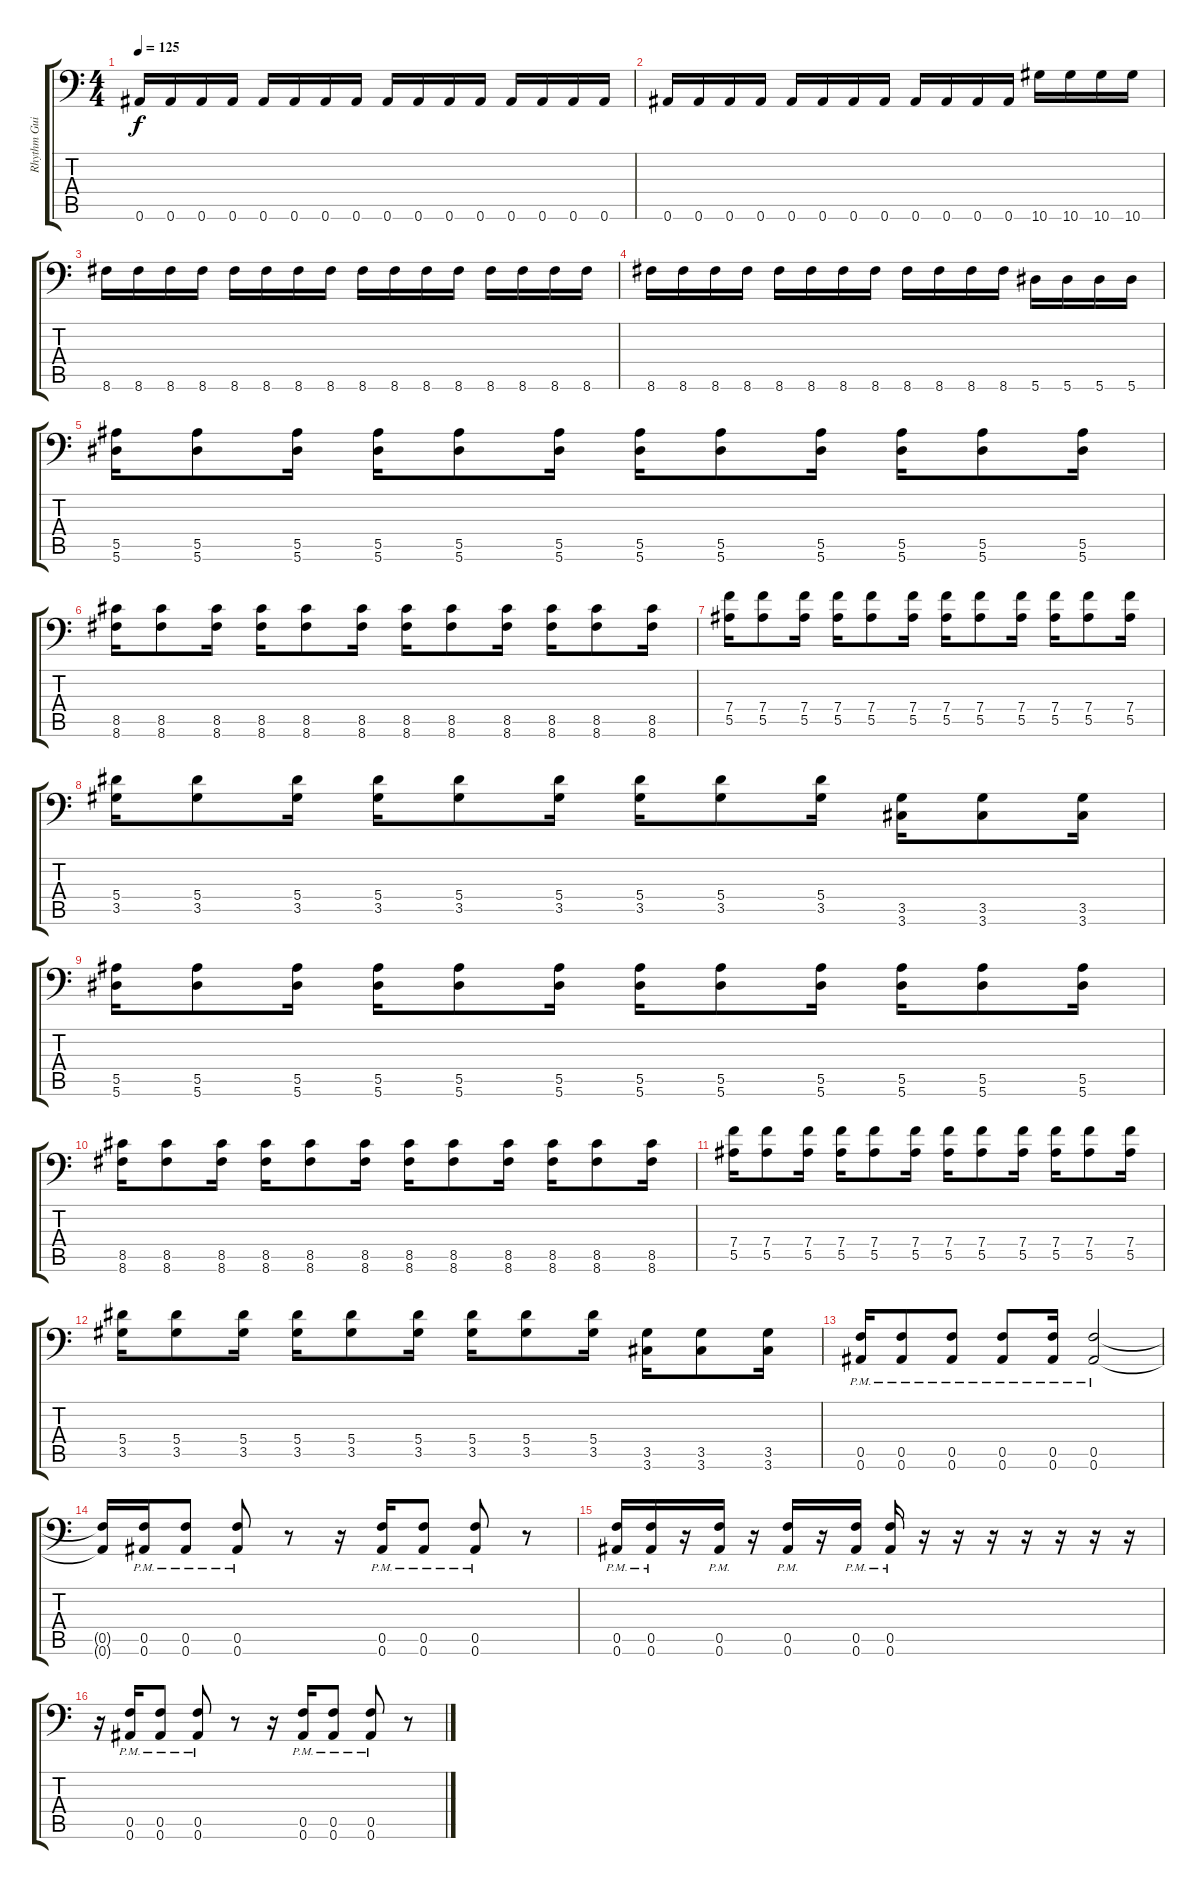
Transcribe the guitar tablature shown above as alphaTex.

\track ("Rhythm Guitar 2" "Rhythm Gui") {instrument distortionguitar}
\staff {score tabs}
\tuning (C4 G3 Eb3 Bb2 F2 Bb1) {hide}
\ts (4 4)
\tempo 125
\clef f4
\ks c
0.6.16{dy f} 0.6.16 0.6.16 0.6.16 0.6.16 0.6.16 0.6.16 0.6.16 0.6.16 0.6.16 0.6.16 0.6.16 0.6.16 0.6.16 0.6.16 0.6.16 |
0.6.16 0.6.16 0.6.16 0.6.16 0.6.16 0.6.16 0.6.16 0.6.16 0.6.16 0.6.16 0.6.16 0.6.16 10.6.16 10.6.16 10.6.16 10.6.16 |
8.6.16 8.6.16 8.6.16 8.6.16 8.6.16 8.6.16 8.6.16 8.6.16 8.6.16 8.6.16 8.6.16 8.6.16 8.6.16 8.6.16 8.6.16 8.6.16 |
8.6.16 8.6.16 8.6.16 8.6.16 8.6.16 8.6.16 8.6.16 8.6.16 8.6.16 8.6.16 8.6.16 8.6.16 5.6.16 5.6.16 5.6.16 5.6.16 |
(5.5 5.6).16 (5.5 5.6).8 (5.5 5.6).16 (5.5 5.6).16 (5.5 5.6).8 (5.5 5.6).16 (5.5 5.6).16 (5.5 5.6).8 (5.5 5.6).16 (5.5 5.6).16 (5.5 5.6).8 (5.5 5.6).16 |
(8.5 8.6).16 (8.5 8.6).8 (8.5 8.6).16 (8.5 8.6).16 (8.5 8.6).8 (8.5 8.6).16 (8.5 8.6).16 (8.5 8.6).8 (8.5 8.6).16 (8.5 8.6).16 (8.5 8.6).8 (8.5 8.6).16 |
(7.4 5.5).16 (7.4 5.5).8 (7.4 5.5).16 (7.4 5.5).16 (7.4 5.5).8 (7.4 5.5).16 (7.4 5.5).16 (7.4 5.5).8 (7.4 5.5).16 (7.4 5.5).16 (7.4 5.5).8 (7.4 5.5).16 |
(5.4 3.5).16 (5.4 3.5).8 (5.4 3.5).16 (5.4 3.5).16 (5.4 3.5).8 (5.4 3.5).16 (5.4 3.5).16 (5.4 3.5).8 (5.4 3.5).16 (3.5 3.6).16 (3.5 3.6).8 (3.5 3.6).16 |
(5.5 5.6).16 (5.5 5.6).8 (5.5 5.6).16 (5.5 5.6).16 (5.5 5.6).8 (5.5 5.6).16 (5.5 5.6).16 (5.5 5.6).8 (5.5 5.6).16 (5.5 5.6).16 (5.5 5.6).8 (5.5 5.6).16 |
(8.5 8.6).16 (8.5 8.6).8 (8.5 8.6).16 (8.5 8.6).16 (8.5 8.6).8 (8.5 8.6).16 (8.5 8.6).16 (8.5 8.6).8 (8.5 8.6).16 (8.5 8.6).16 (8.5 8.6).8 (8.5 8.6).16 |
(7.4 5.5).16 (7.4 5.5).8 (7.4 5.5).16 (7.4 5.5).16 (7.4 5.5).8 (7.4 5.5).16 (7.4 5.5).16 (7.4 5.5).8 (7.4 5.5).16 (7.4 5.5).16 (7.4 5.5).8 (7.4 5.5).16 |
(5.4 3.5).16 (5.4 3.5).8 (5.4 3.5).16 (5.4 3.5).16 (5.4 3.5).8 (5.4 3.5).16 (5.4 3.5).16 (5.4 3.5).8 (5.4 3.5).16 (3.5 3.6).16 (3.5 3.6).8 (3.5 3.6).16 |
(0.5{pm} 0.6{pm}).16 (0.5{pm} 0.6{pm}).8 (0.5{pm} 0.6{pm}).8 (0.5{pm} 0.6{pm}).8 (0.5{pm} 0.6{pm}).16 (0.5{pm} 0.6{pm}).2 |
(0.5{t} 0.6{t}).16 (0.5{pm} 0.6{pm}).16 (0.5{pm} 0.6{pm}).8 (0.5{pm} 0.6{pm}).8 r.8 r.16 (0.5{pm} 0.6{pm}).16 (0.5{pm} 0.6{pm}).8 (0.5{pm} 0.6{pm}).8 r.8 |
(0.5{pm} 0.6{pm}).16 (0.5{pm} 0.6{pm}).16 r.16 (0.5{pm} 0.6{pm}).16 r.16 (0.5{pm} 0.6{pm}).16 r.16 (0.5{pm} 0.6{pm}).16 (0.5{pm} 0.6{pm}).16 r.16 r.16 r.16 r.16 r.16 r.16 r.16 |
r.16 (0.5{pm} 0.6{pm}).16 (0.5{pm} 0.6{pm}).8 (0.5{pm} 0.6{pm}).8 r.8 r.16 (0.5{pm} 0.6{pm}).16 (0.5{pm} 0.6{pm}).8 (0.5{pm} 0.6{pm}).8 r.8
